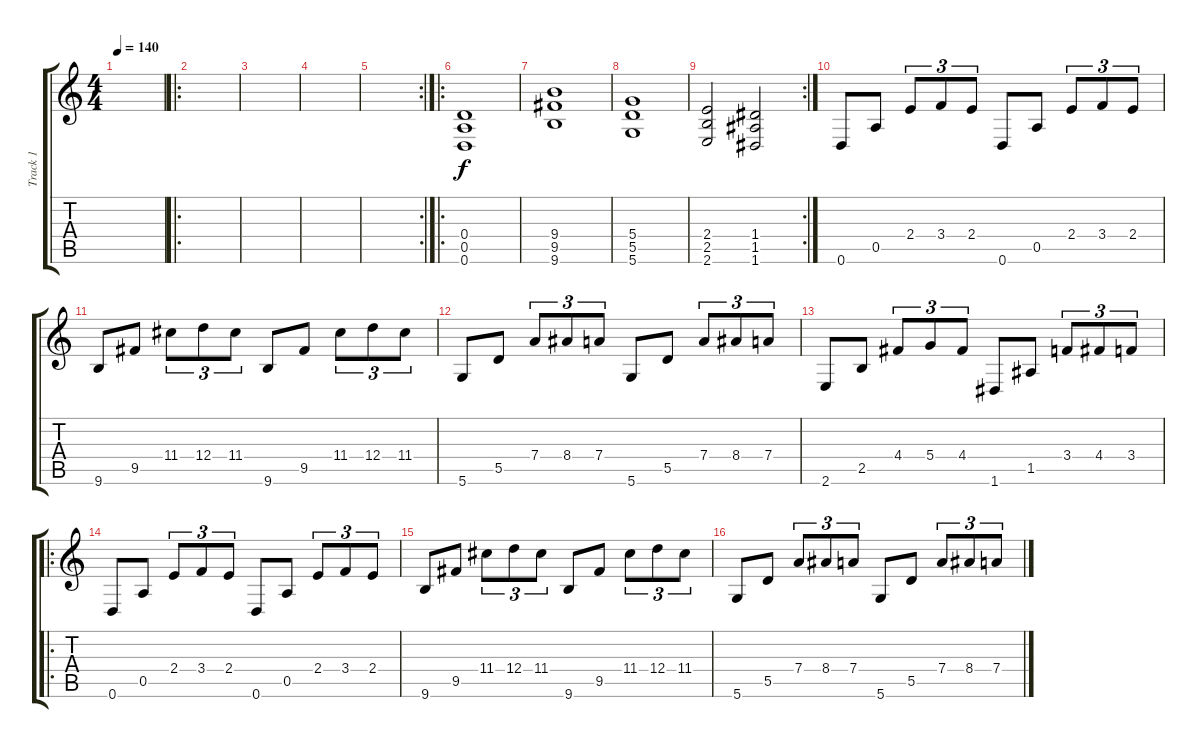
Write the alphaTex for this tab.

\track ("Track 1" "Track 1") {instrument distortionguitar}
\staff {score tabs}
\tuning (E4 B3 G3 D3 A2 D2) {hide}
\ts (4 4)
\tempo 140
\clef g2
\ks c
|
\ro
|
|
|
\rc 2
|
\ro
(0.4 0.5 0.6).1 |
(9.4 9.5 9.6).1 |
(5.4 5.5 5.6).1 |
\rc 2
(2.4 2.5 2.6).2 (1.4 1.5 1.6).2 |
0.6.8 0.5.8 2.4.8{tu (3 2)} 3.4.8{tu (3 2)} 2.4.8{tu (3 2)} 0.6.8 0.5.8 2.4.8{tu (3 2)} 3.4.8{tu (3 2)} 2.4.8{tu (3 2)} |
9.6.8 9.5.8 11.4.8{tu (3 2)} 12.4.8{tu (3 2)} 11.4.8{tu (3 2)} 9.6.8 9.5.8 11.4.8{tu (3 2)} 12.4.8{tu (3 2)} 11.4.8{tu (3 2)} |
5.6.8 5.5.8 7.4.8{tu (3 2)} 8.4.8{tu (3 2)} 7.4.8{tu (3 2)} 5.6.8 5.5.8 7.4.8{tu (3 2)} 8.4.8{tu (3 2)} 7.4.8{tu (3 2)} |
2.6.8 2.5.8 4.4.8{tu (3 2)} 5.4.8{tu (3 2)} 4.4.8{tu (3 2)} 1.6.8 1.5.8 3.4.8{tu (3 2)} 4.4.8{tu (3 2)} 3.4.8{tu (3 2)} |
\ro
0.6.8 0.5.8 2.4.8{tu (3 2)} 3.4.8{tu (3 2)} 2.4.8{tu (3 2)} 0.6.8 0.5.8 2.4.8{tu (3 2)} 3.4.8{tu (3 2)} 2.4.8{tu (3 2)} |
9.6.8 9.5.8 11.4.8{tu (3 2)} 12.4.8{tu (3 2)} 11.4.8{tu (3 2)} 9.6.8 9.5.8 11.4.8{tu (3 2)} 12.4.8{tu (3 2)} 11.4.8{tu (3 2)} |
5.6.8 5.5.8 7.4.8{tu (3 2)} 8.4.8{tu (3 2)} 7.4.8{tu (3 2)} 5.6.8 5.5.8 7.4.8{tu (3 2)} 8.4.8{tu (3 2)} 7.4.8{tu (3 2)}
